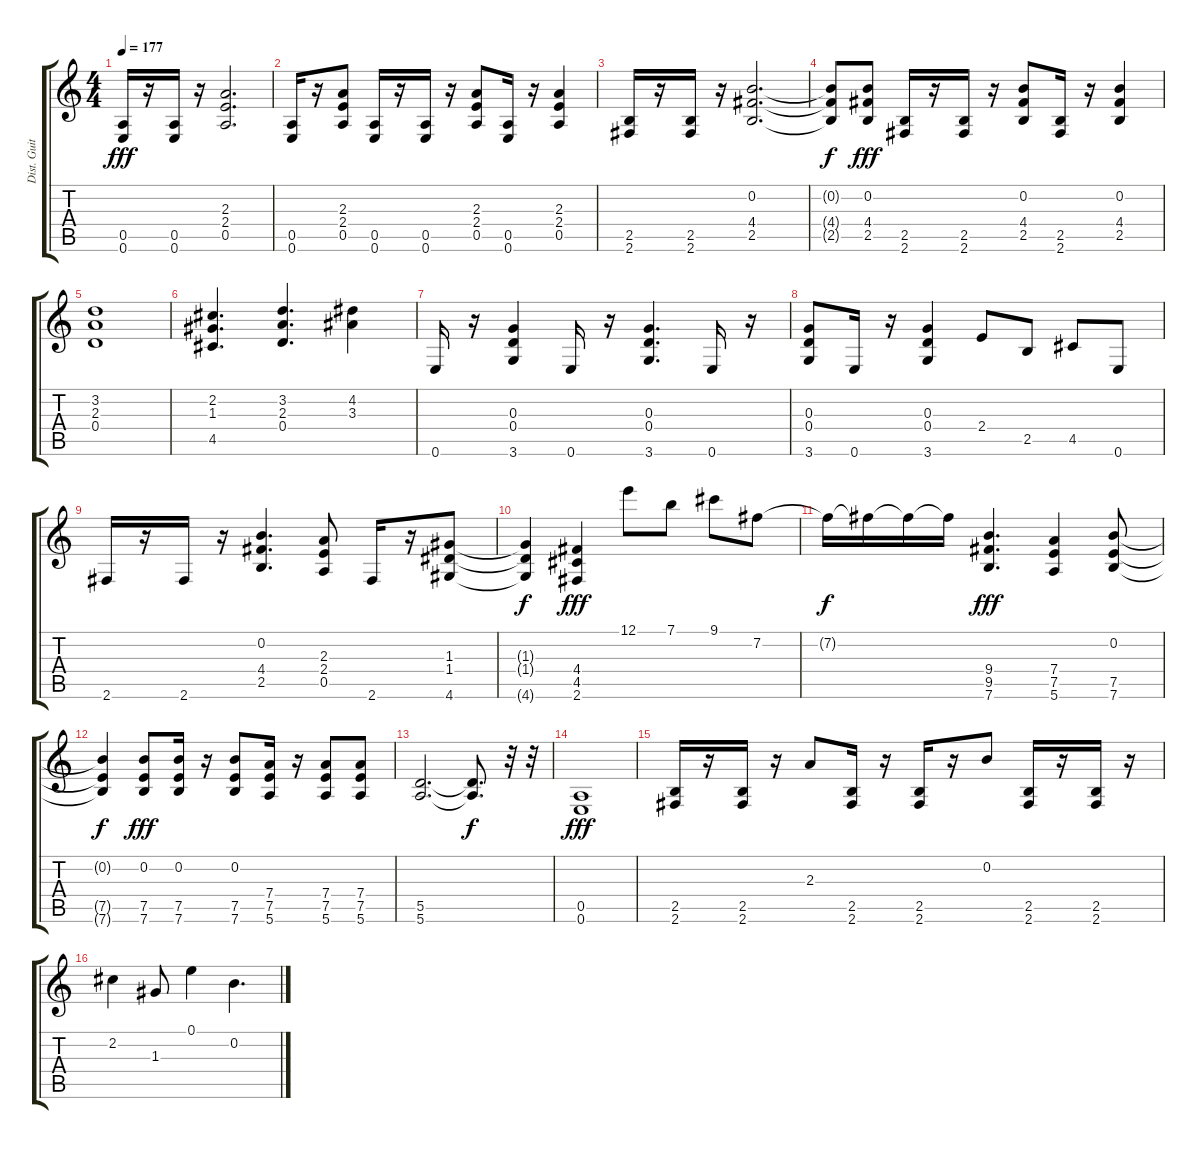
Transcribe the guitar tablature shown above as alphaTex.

\track ("Dist. Guitar 1" "Dist. Guit") {instrument distortionguitar}
\staff {score tabs}
\tuning (E4 B3 G3 D3 A2 E2) {hide}
\ts (4 4)
\tempo 177
\clef g2
\ks c
(0.5 0.6).16{dy fff} r.16 (0.5 0.6).16 r.16 (2.3 2.4 0.5).2{d} |
(0.5 0.6).16 r.16 (2.3 2.4 0.5).8 (0.5 0.6).16 r.16 (0.5 0.6).16 r.16 (2.3 2.4 0.5).8 (0.5 0.6).16 r.16 (2.3 2.4 0.5).4 |
(2.5 2.6).16 r.16 (2.5 2.6).16 r.16 (0.2 4.4 2.5).2{d} |
(0.2{t} 4.4{t} 2.5{t}).8{dy f} (0.2 4.4 2.5).8{dy fff} (2.5 2.6).16 r.16 (2.5 2.6).16 r.16 (0.2 4.4 2.5).8 (2.5 2.6).16 r.16 (0.2 4.4 2.5).4 |
(3.2 2.3 0.4).1 |
(2.2 1.3 4.5).4{d} (3.2 2.3 0.4).4{d} (4.2 3.3).4 |
0.6.16 r.16 (0.3 0.4 3.6).4 0.6.16 r.16 (0.3 0.4 3.6).4{d} 0.6.16 r.16 |
(0.3 0.4 3.6).8 0.6.16 r.16 (0.3 0.4 3.6).4 2.4.8 2.5.8 4.5.8 0.6.8 |
2.6.16 r.16 2.6.16 r.16 (0.2 4.4 2.5).4{d} (2.3 2.4 0.5).8 2.6.16 r.16 (1.3 1.4 4.6).8 |
(1.3{t} 1.4{t} 4.6{t}).4{dy f} (4.4 4.5 2.6).4{dy fff} 12.1.8 7.1.8 9.1.8 7.2.8 |
7.2{t}.16{dy f} 7.2{t}.16 7.2{t}.16 7.2{t}.16 (9.4 9.5 7.6).4{d dy fff} (7.4 7.5 5.6).4 (0.2 7.5 7.6).8 |
(0.2{t} 7.5{t} 7.6{t}).4{dy f} (0.2 7.5 7.6).8{dy fff} (0.2 7.5 7.6).16 r.16 (0.2 7.5 7.6).8 (7.4 7.5 5.6).16 r.16 (7.4 7.5 5.6).8 (7.4 7.5 5.6).8 |
(5.5 5.6).2{d} (5.5{t} 5.6{t}).8{d dy f} r.32 r.32 |
(0.5 0.6).1{dy fff} |
(2.5 2.6).16 r.16 (2.5 2.6).16 r.16 2.3.8 (2.5 2.6).16 r.16 (2.5 2.6).16 r.16 0.2.8 (2.5 2.6).16 r.16 (2.5 2.6).16 r.16 |
2.2.4 1.3.8 0.1.4 0.2.4{d}
